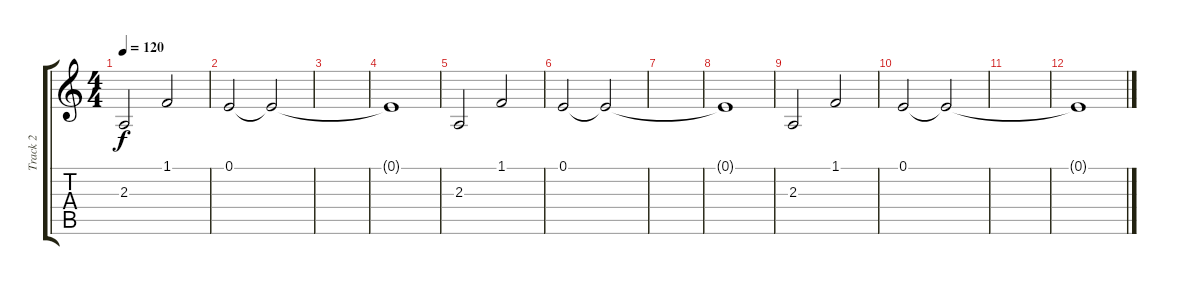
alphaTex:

\track ("Track 2" "Track 2") {instrument choiraahs}
\staff {score tabs}
\tuning (E4 B3 G3 D3 A2 E2) {hide}
\ts (4 4)
\tempo 120
\clef g2
\ks c
2.3.2{dy f} 1.1.2 |
0.1.2 0.1{t}.2 |
|
0.1{t}.1 |
2.3.2 1.1.2 |
0.1.2 0.1{t}.2 |
|
0.1{t}.1 |
2.3.2 1.1.2 |
0.1.2 0.1{t}.2 |
|
0.1{t}.1
